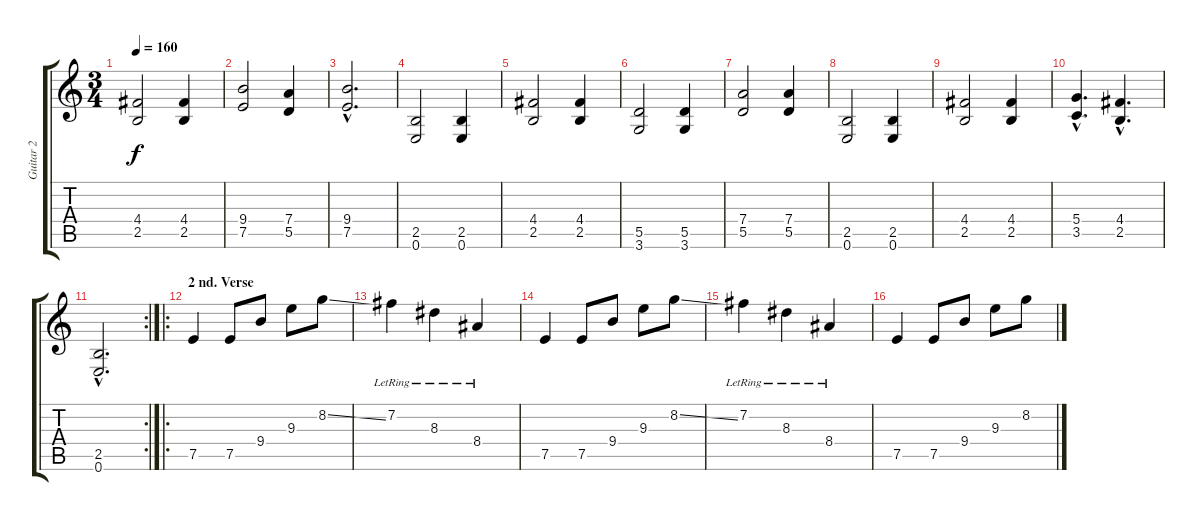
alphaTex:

\track ("Guitar 2" "Guitar 2") {instrument overdrivenguitar}
\staff {score tabs}
\tuning (E4 B3 G3 D3 A2 E2) {hide}
\ts (3 4)
\tempo 160
\clef g2
\ks c
(4.4 2.5).2{dy f} (4.4 2.5).4 |
(9.4 7.5).2 (7.4 5.5).4 |
(9.4{hac} 7.5{hac}).2{d} |
(2.5 0.6).2 (2.5 0.6).4 |
(4.4 2.5).2 (4.4 2.5).4 |
(5.5 3.6).2 (5.5 3.6).4 |
(7.4 5.5).2 (7.4 5.5).4 |
(2.5 0.6).2 (2.5 0.6).4 |
(4.4 2.5).2 (4.4 2.5).4 |
(5.4{hac} 3.5{hac}).4{d} (4.4{hac} 2.5{hac}).4{d} |
\rc 2
(2.5{hac} 0.6{hac}).2{d} |
\ro
\section ("" "2 nd. Verse")
7.5.4 7.5.8 9.4.8 9.3.8 8.2{ss}.8 |
7.2{lr}.4 8.3{lr}.4 8.4{lr}.4 |
7.5.4 7.5.8 9.4.8 9.3.8 8.2{ss}.8 |
7.2{lr}.4 8.3{lr}.4 8.4{lr}.4 |
7.5.4 7.5.8 9.4.8 9.3.8 8.2{ss}.8
